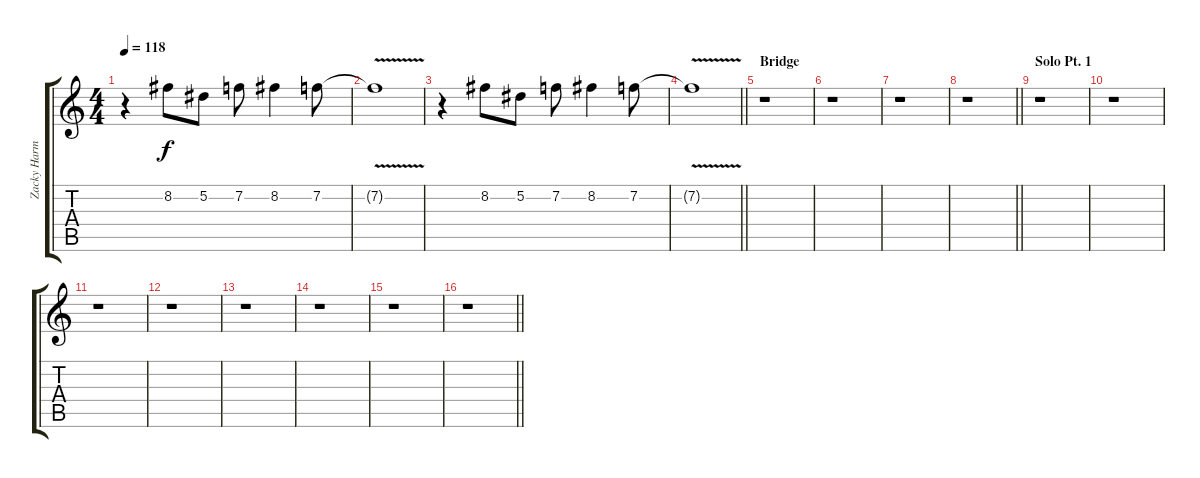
\track ("Zacky Harmony" "Zacky Harm") {instrument distortionguitar}
\staff {score tabs}
\tuning (Eb4 Bb3 Gb3 Db3 Ab2 Db2) {hide}
\ts (4 4)
\tempo 118
\clef g2
\ks c
r.4{dy f} 8.2.8 5.2.8 7.2.8 8.2.4 7.2.8 |
7.2{v t}.1 |
r.4 8.2.8 5.2.8 7.2.8 8.2.4 7.2.8 |
\barLineRight lightlight
7.2{v t}.1 |
\section ("" "Bridge")
r.1 |
r.1 |
r.1 |
\barLineRight lightlight
r.1 |
\section ("" "Solo Pt. 1")
r.1 |
r.1 |
r.1 |
r.1 |
r.1 |
r.1 |
r.1 |
\barLineRight lightlight
r.1
